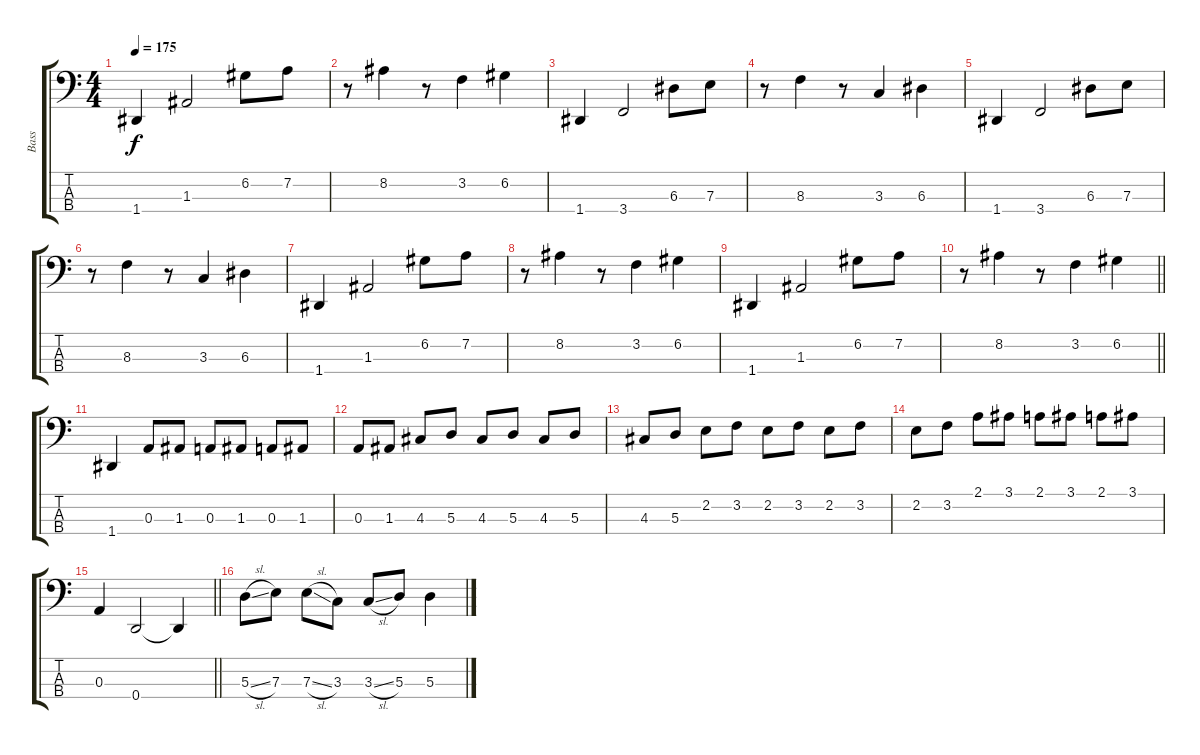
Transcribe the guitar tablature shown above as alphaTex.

\track ("Bass" "Bass") {instrument electricbassfinger}
\staff {score tabs}
\tuning (G2 D2 A1 D1) {hide}
\ts (4 4)
\tempo 175
\clef f4
\ks c
1.4.4{dy f} 1.3.2 6.2.8 7.2.8 |
r.8 8.2.4 r.8 3.2.4 6.2.4 |
1.4.4 3.4.2 6.3.8 7.3.8 |
r.8 8.3.4 r.8 3.3.4 6.3.4 |
1.4.4 3.4.2 6.3.8 7.3.8 |
r.8 8.3.4 r.8 3.3.4 6.3.4 |
1.4.4 1.3.2 6.2.8 7.2.8 |
r.8 8.2.4 r.8 3.2.4 6.2.4 |
1.4.4 1.3.2 6.2.8 7.2.8 |
\barLineRight lightlight
r.8 8.2.4 r.8 3.2.4 6.2.4 |
1.4.4 0.3.8 1.3.8 0.3.8 1.3.8 0.3.8 1.3.8 |
0.3.8 1.3.8 4.3.8 5.3.8 4.3.8 5.3.8 4.3.8 5.3.8 |
4.3.8 5.3.8 2.2.8 3.2.8 2.2.8 3.2.8 2.2.8 3.2.8 |
2.2.8 3.2.8 2.1.8 3.1.8 2.1.8 3.1.8 2.1.8 3.1.8 |
\barLineRight lightlight
0.3.4 0.4.2 0.4{t}.4 |
5.3{sl}.8 7.3.8 7.3{sl}.8 3.3.8 3.3{sl}.8 5.3.8 5.3.4
